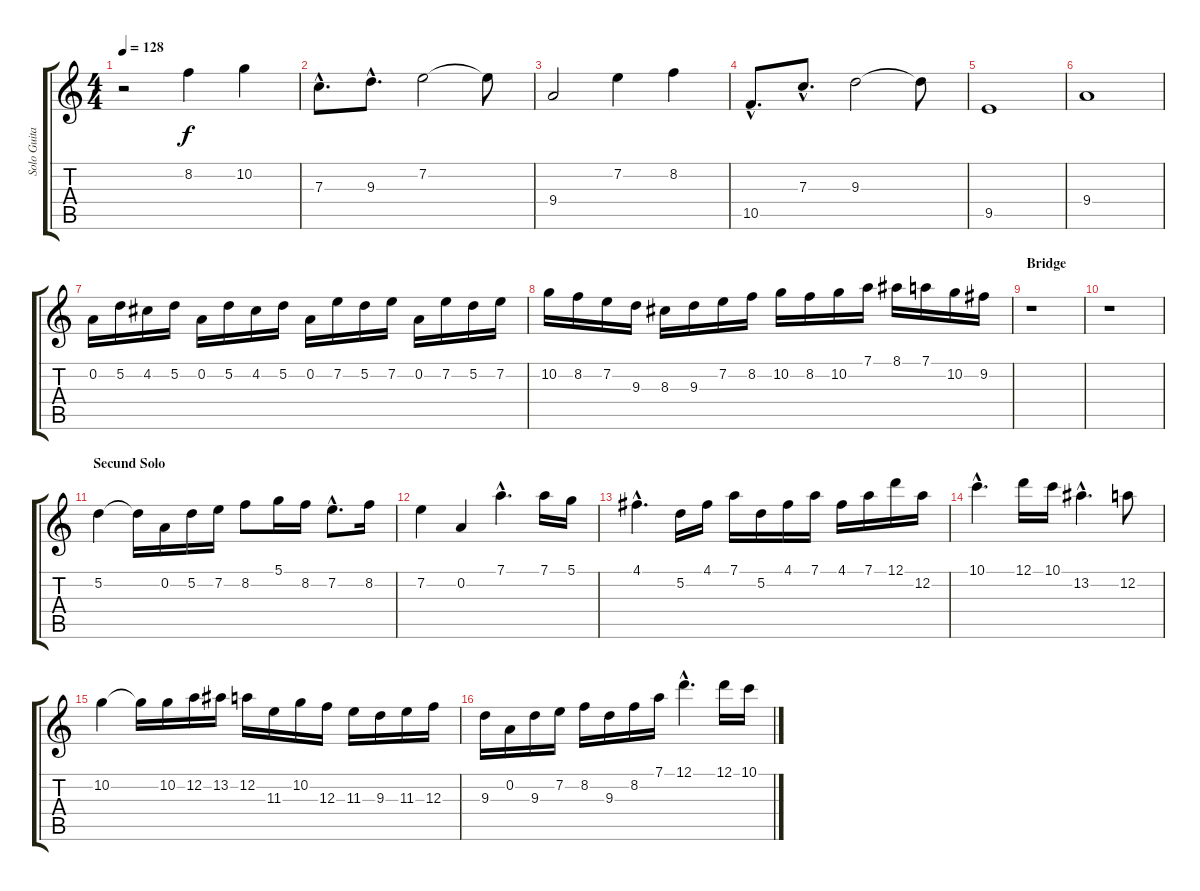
\track ("Solo Guitar" "Solo Guita") {instrument distortionguitar}
\staff {score tabs}
\tuning (D4 A3 F3 C3 G2 D2) {hide}
\ts (4 4)
\tempo 128
\clef g2
\ks c
r.2{dy f} 8.2.4 10.2.4 |
7.3{hac}.8{d} 9.3{hac}.8{d} 7.2.2 7.2{t}.8 |
9.4.2 7.2.4 8.2.4 |
10.5{hac}.8{d} 7.3{hac}.8{d} 9.3.2 9.3{t}.8 |
9.5.1 |
9.4.1 |
0.2.16 5.2.16 4.2.16 5.2.16 0.2.16 5.2.16 4.2.16 5.2.16 0.2.16 7.2.16 5.2.16 7.2.16 0.2.16 7.2.16 5.2.16 7.2.16 |
10.2.16 8.2.16 7.2.16 9.3.16 8.3.16 9.3.16 7.2.16 8.2.16 10.2.16 8.2.16 10.2.16 7.1.16 8.1.16 7.1.16 10.2.16 9.2.16 |
\section ("" "Bridge")
r.1 |
r.1 |
\section ("" "Secund Solo")
5.2.4 5.2{t}.16 0.2.16 5.2.16 7.2.16 8.2.8 5.1.16 8.2.16 7.2{hac}.8{d} 8.2.16 |
7.2.4 0.2.4 7.1{hac}.4{d} 7.1.16 5.1.16 |
4.1{hac}.4{d} 5.2.16 4.1.16 7.1.16 5.2.16 4.1.16 7.1.16 4.1.16 7.1.16 12.1.16 12.2.16 |
10.1{hac}.4{d} 12.1.16 10.1.16 13.2{hac}.4{d} 12.2.8 |
10.2.4 10.2{t}.16 10.2.16 12.2.16 13.2.16 12.2.16 11.3.16 10.2.16 12.3.16 11.3.16 9.3.16 11.3.16 12.3.16 |
9.3.16 0.2.16 9.3.16 7.2.16 8.2.16 9.3.16 8.2.16 7.1.16 12.1{hac}.4{d} 12.1.16 10.1.16
